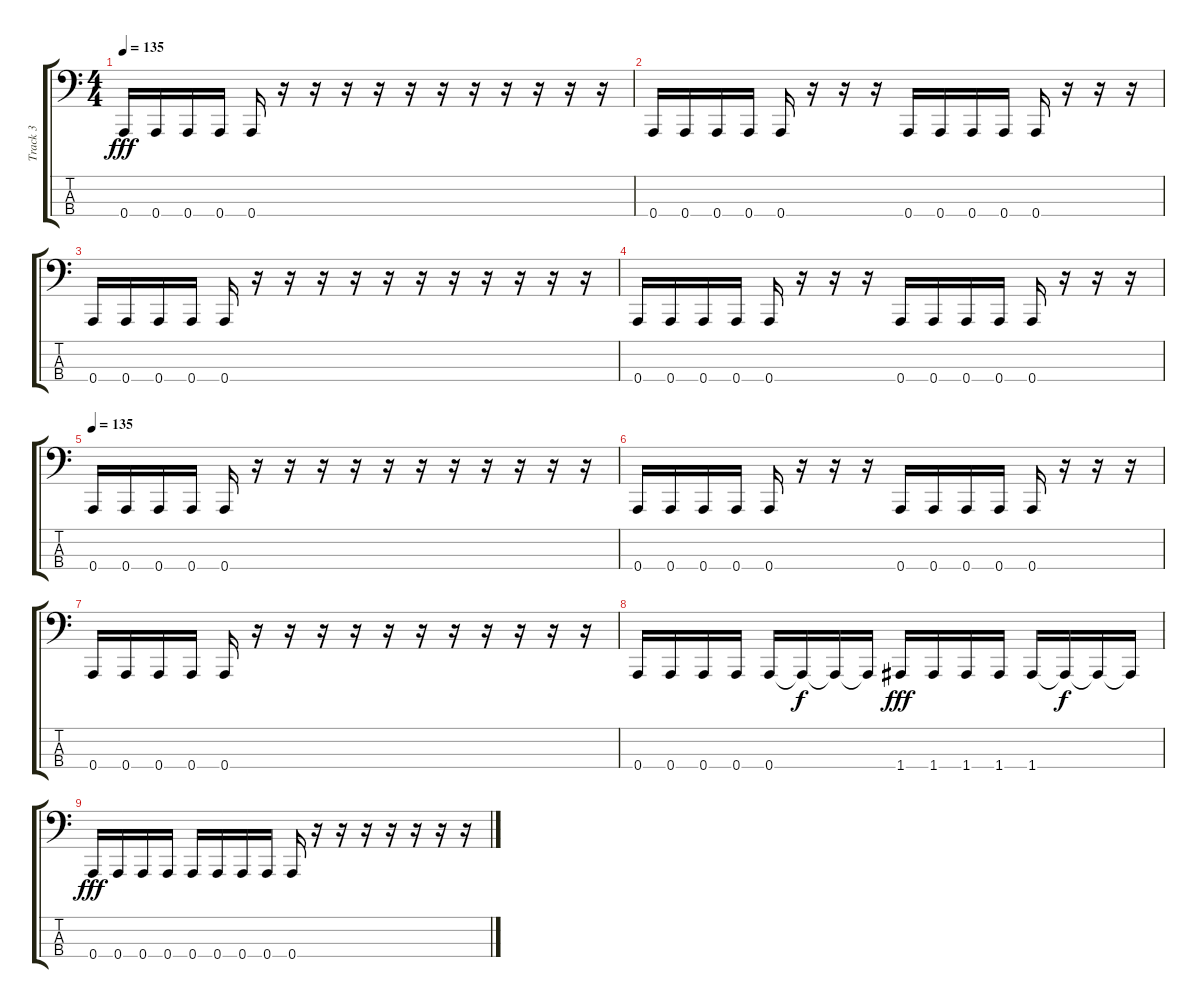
\track ("Track 3" "Track 3") {instrument electricbassfinger}
\staff {score tabs}
\tuning (D2 A1 E1 A0) {hide}
\ts (4 4)
\tempo 135
\clef f4
\ks c
0.4.16{dy fff} 0.4.16 0.4.16 0.4.16 0.4.16 r.16 r.16 r.16 r.16 r.16 r.16 r.16 r.16 r.16 r.16 r.16 |
0.4.16 0.4.16 0.4.16 0.4.16 0.4.16 r.16 r.16 r.16 0.4.16 0.4.16 0.4.16 0.4.16 0.4.16 r.16 r.16 r.16 |
0.4.16 0.4.16 0.4.16 0.4.16 0.4.16 r.16 r.16 r.16 r.16 r.16 r.16 r.16 r.16 r.16 r.16 r.16 |
0.4.16 0.4.16 0.4.16 0.4.16 0.4.16 r.16 r.16 r.16 0.4.16 0.4.16 0.4.16 0.4.16 0.4.16 r.16 r.16 r.16 |
\tempo 135
0.4.16 0.4.16 0.4.16 0.4.16 0.4.16 r.16 r.16 r.16 r.16 r.16 r.16 r.16 r.16 r.16 r.16 r.16 |
0.4.16 0.4.16 0.4.16 0.4.16 0.4.16 r.16 r.16 r.16 0.4.16 0.4.16 0.4.16 0.4.16 0.4.16 r.16 r.16 r.16 |
0.4.16 0.4.16 0.4.16 0.4.16 0.4.16 r.16 r.16 r.16 r.16 r.16 r.16 r.16 r.16 r.16 r.16 r.16 |
0.4.16 0.4.16 0.4.16 0.4.16 0.4.16 0.4{t}.16{dy f} 0.4{t}.16 0.4{t}.16 1.4.16{dy fff} 1.4.16 1.4.16 1.4.16 1.4.16 1.4{t}.16{dy f} 1.4{t}.16 1.4{t}.16 |
0.4.16{dy fff} 0.4.16 0.4.16 0.4.16 0.4.16 0.4.16 0.4.16 0.4.16 0.4.16 r.16 r.16 r.16 r.16 r.16 r.16 r.16
